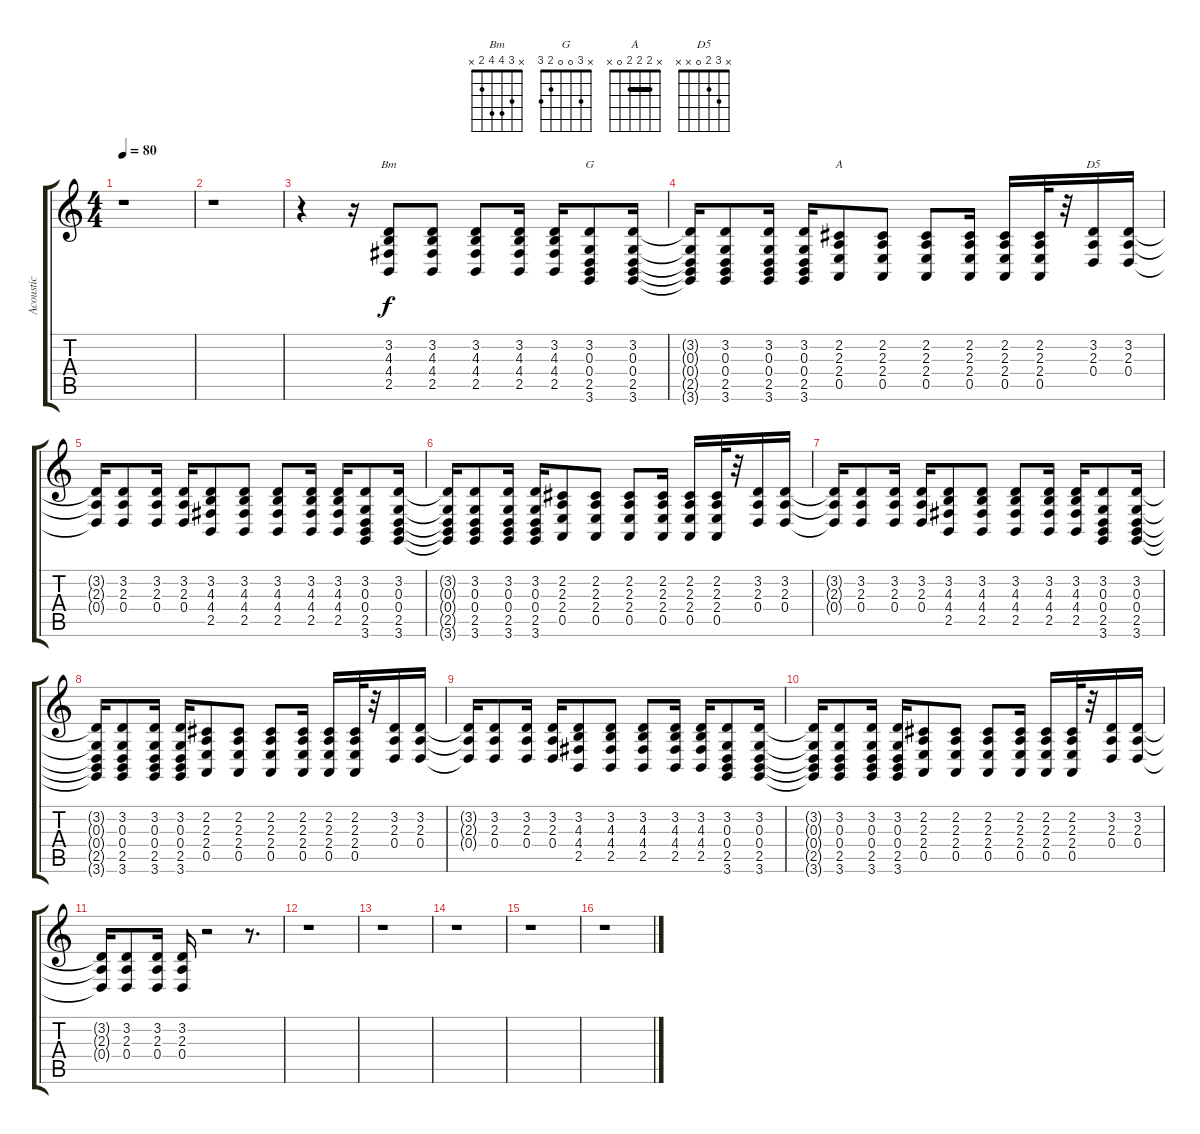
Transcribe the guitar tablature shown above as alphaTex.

\track ("Acoustic" "Acoustic") {instrument brightacousticpiano}
\staff {score tabs}
\tuning (E4 B3 G3 D3 A2 E2) {hide}
\chord ("Bm" x 3 4 4 2 x)
\chord ("G" x 3 0 0 2 3)
\chord ("A" x 2 2 2 0 x) {barre 2}
\chord ("D5" x 3 2 0 x x)
\ts (4 4)
\tempo 80
\clef g2
\ks c
r.1{dy f} |
r.1 |
r.4 r.16 (3.2 4.3 4.4 2.5).8{ch "Bm"} (3.2 4.3 4.4 2.5).8 (3.2 4.3 4.4 2.5).8 (3.2 4.3 4.4 2.5).16 (3.2 4.3 4.4 2.5).16 (3.2 0.3 0.4 2.5 3.6).8{ch "G"} (3.2 0.3 0.4 2.5 3.6).16 |
(3.2{t} 0.3{t} 0.4{t} 2.5{t} 3.6{t}).16 (3.2 0.3 0.4 2.5 3.6).8 (3.2 0.3 0.4 2.5 3.6).16 (3.2 0.3 0.4 2.5 3.6).16 (2.2 2.3 2.4 0.5).8{ch "A"} (2.2 2.3 2.4 0.5).8 (2.2 2.3 2.4 0.5).8 (2.2 2.3 2.4 0.5).16 (2.2 2.3 2.4 0.5).16 (2.2 2.3 2.4 0.5).32 r.32 (3.2 2.3 0.4).16{ch "D5"} (3.2 2.3 0.4).16 |
(3.2{t} 2.3{t} 0.4{t}).16 (3.2 2.3 0.4).8 (3.2 2.3 0.4).16 (3.2 2.3 0.4).16 (3.2 4.3 4.4 2.5).8 (3.2 4.3 4.4 2.5).8 (3.2 4.3 4.4 2.5).8 (3.2 4.3 4.4 2.5).16 (3.2 4.3 4.4 2.5).16 (3.2 0.3 0.4 2.5 3.6).8 (3.2 0.3 0.4 2.5 3.6).16 |
(3.2{t} 0.3{t} 0.4{t} 2.5{t} 3.6{t}).16 (3.2 0.3 0.4 2.5 3.6).8 (3.2 0.3 0.4 2.5 3.6).16 (3.2 0.3 0.4 2.5 3.6).16 (2.2 2.3 2.4 0.5).8 (2.2 2.3 2.4 0.5).8 (2.2 2.3 2.4 0.5).8 (2.2 2.3 2.4 0.5).16 (2.2 2.3 2.4 0.5).16 (2.2 2.3 2.4 0.5).32 r.32 (3.2 2.3 0.4).16 (3.2 2.3 0.4).16 |
(3.2{t} 2.3{t} 0.4{t}).16 (3.2 2.3 0.4).8 (3.2 2.3 0.4).16 (3.2 2.3 0.4).16 (3.2 4.3 4.4 2.5).8 (3.2 4.3 4.4 2.5).8 (3.2 4.3 4.4 2.5).8 (3.2 4.3 4.4 2.5).16 (3.2 4.3 4.4 2.5).16 (3.2 0.3 0.4 2.5 3.6).8 (3.2 0.3 0.4 2.5 3.6).16 |
(3.2{t} 0.3{t} 0.4{t} 2.5{t} 3.6{t}).16 (3.2 0.3 0.4 2.5 3.6).8 (3.2 0.3 0.4 2.5 3.6).16 (3.2 0.3 0.4 2.5 3.6).16 (2.2 2.3 2.4 0.5).8 (2.2 2.3 2.4 0.5).8 (2.2 2.3 2.4 0.5).8 (2.2 2.3 2.4 0.5).16 (2.2 2.3 2.4 0.5).16 (2.2 2.3 2.4 0.5).32 r.32 (3.2 2.3 0.4).16 (3.2 2.3 0.4).16 |
(3.2{t} 2.3{t} 0.4{t}).16 (3.2 2.3 0.4).8 (3.2 2.3 0.4).16 (3.2 2.3 0.4).16 (3.2 4.3 4.4 2.5).8 (3.2 4.3 4.4 2.5).8 (3.2 4.3 4.4 2.5).8 (3.2 4.3 4.4 2.5).16 (3.2 4.3 4.4 2.5).16 (3.2 0.3 0.4 2.5 3.6).8 (3.2 0.3 0.4 2.5 3.6).16 |
(3.2{t} 0.3{t} 0.4{t} 2.5{t} 3.6{t}).16 (3.2 0.3 0.4 2.5 3.6).8 (3.2 0.3 0.4 2.5 3.6).16 (3.2 0.3 0.4 2.5 3.6).16 (2.2 2.3 2.4 0.5).8 (2.2 2.3 2.4 0.5).8 (2.2 2.3 2.4 0.5).8 (2.2 2.3 2.4 0.5).16 (2.2 2.3 2.4 0.5).16 (2.2 2.3 2.4 0.5).32 r.32 (3.2 2.3 0.4).16 (3.2 2.3 0.4).16 |
(3.2{t} 2.3{t} 0.4{t}).16 (3.2 2.3 0.4).8 (3.2 2.3 0.4).16 (3.2 2.3 0.4).16 r.2 r.8{d} |
r.1 |
r.1 |
r.1 |
r.1 |
r.1
